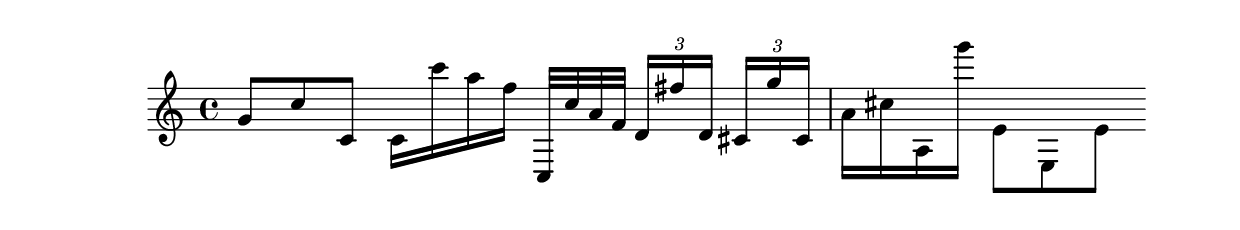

\version "2.10.0"
\header{
texidoc="
Beams should behave reasonably well, even under extreme circumstances.
Stems may be short, but noteheads should never touch the beam.  Note that
under normal circumstances, these beams would get knees.  Here
@code{Beam.auto-knee-gap} was set to false.
"
}

\layout{
  %%    ragged-right = ##t
  ragged-right = ##t
}

extreme = \relative c'' {
  \stemNeutral
   g8[ c c,]
   c16[ c'' a f]
  \stemUp 
   c,,32[ c'' a f]

  %%%%%%%
  \stemNeutral
  \times 2/3{ d16[ fis' d,]} \times 2/3{ cis[ g'' cis,,]}
  a'16 cis a, g''' % Used to give a nice beam directed upwards.
  \stemNeutral

  \transpose c c {
	  \stemDown  e'8[ e e']
      }
}

{
				% If we want to test extreme beams,
				% we should not have them auto-kneed
  \override Beam  #'auto-knee-gap = ##f
  \extreme
}
